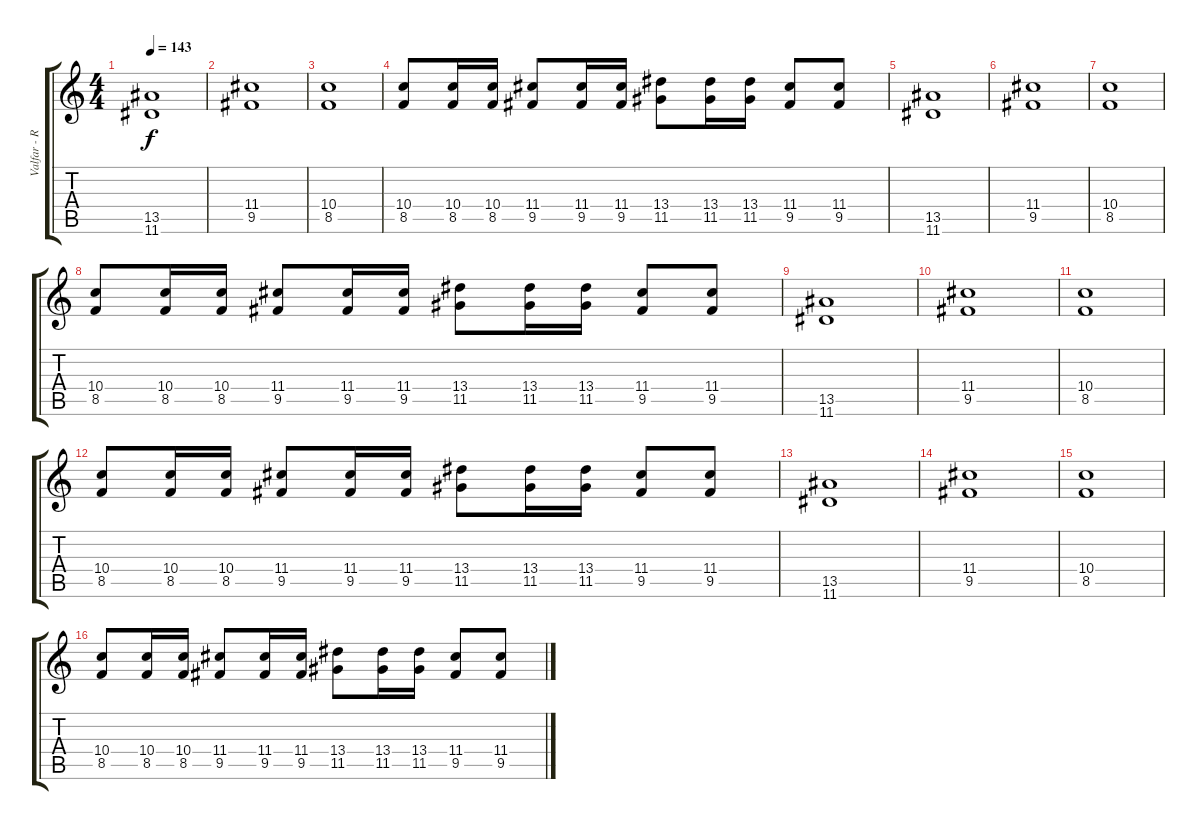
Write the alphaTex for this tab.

\track ("Valfar - Rhythm" "Valfar - R") {instrument distortionguitar}
\staff {score tabs}
\tuning (E4 B3 G3 D3 A2 E2) {hide}
\ts (4 4)
\tempo 143
\clef g2
\ks c
(13.5 11.6).1{dy f} |
(11.4 9.5).1 |
(10.4 8.5).1 |
(10.4 8.5).8 (10.4 8.5).16 (10.4 8.5).16 (11.4 9.5).8 (11.4 9.5).16 (11.4 9.5).16 (13.4 11.5).8 (13.4 11.5).16 (13.4 11.5).16 (11.4 9.5).8 (11.4 9.5).8 |
(13.5 11.6).1 |
(11.4 9.5).1 |
(10.4 8.5).1 |
(10.4 8.5).8 (10.4 8.5).16 (10.4 8.5).16 (11.4 9.5).8 (11.4 9.5).16 (11.4 9.5).16 (13.4 11.5).8 (13.4 11.5).16 (13.4 11.5).16 (11.4 9.5).8 (11.4 9.5).8 |
(13.5 11.6).1 |
(11.4 9.5).1 |
(10.4 8.5).1 |
(10.4 8.5).8 (10.4 8.5).16 (10.4 8.5).16 (11.4 9.5).8 (11.4 9.5).16 (11.4 9.5).16 (13.4 11.5).8 (13.4 11.5).16 (13.4 11.5).16 (11.4 9.5).8 (11.4 9.5).8 |
(13.5 11.6).1 |
(11.4 9.5).1 |
(10.4 8.5).1 |
(10.4 8.5).8 (10.4 8.5).16 (10.4 8.5).16 (11.4 9.5).8 (11.4 9.5).16 (11.4 9.5).16 (13.4 11.5).8 (13.4 11.5).16 (13.4 11.5).16 (11.4 9.5).8 (11.4 9.5).8
